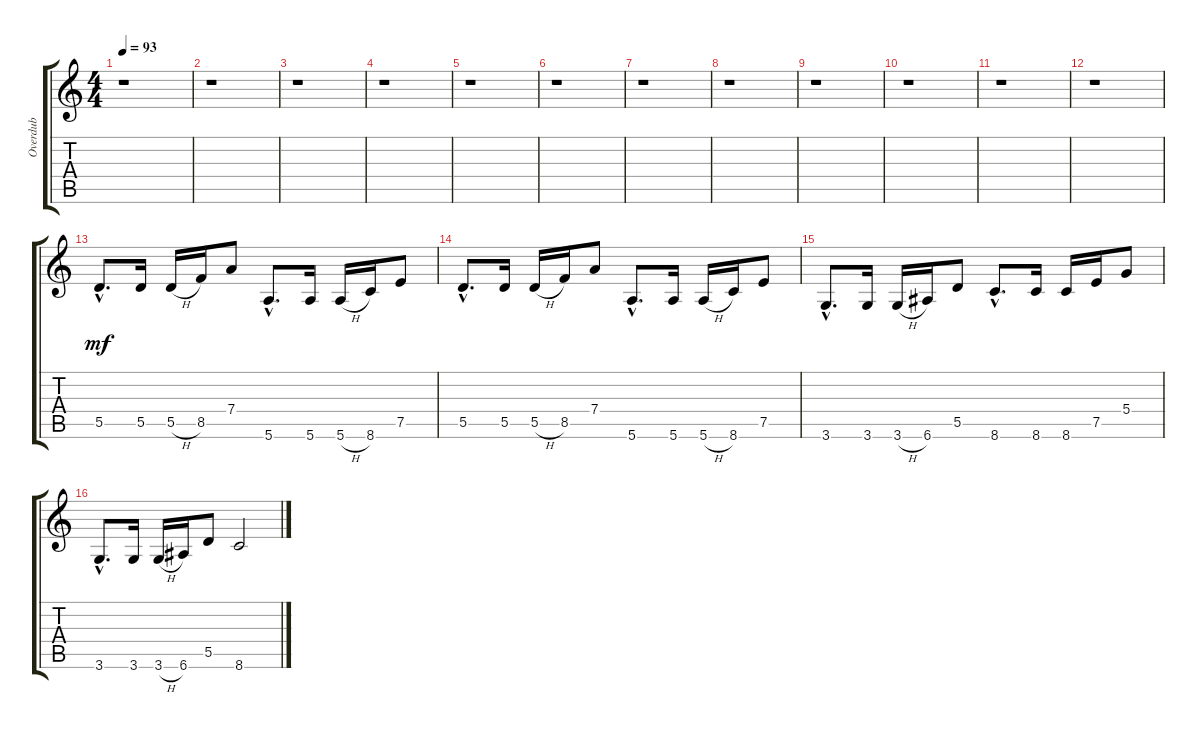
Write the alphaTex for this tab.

\track ("Overdub" "Overdub") {instrument electricguitarclean}
\staff {score tabs}
\tuning (E4 B3 G3 D3 A2 E2) {hide}
\ts (4 4)
\tempo 93
\clef g2
\ks c
r.1{dy mf instrument electricguitarclean} |
r.1 |
r.1 |
r.1 |
r.1 |
r.1 |
r.1 |
r.1 |
r.1 |
r.1 |
r.1 |
r.1 |
5.5{hac}.8{d} 5.5.16 5.5{h}.16 8.5.16 7.4.8 5.6{hac}.8{d} 5.6.16 5.6{h}.16 8.6.16 7.5.8 |
5.5{hac}.8{d} 5.5.16 5.5{h}.16 8.5.16 7.4.8 5.6{hac}.8{d} 5.6.16 5.6{h}.16 8.6.16 7.5.8 |
3.6{hac}.8{d} 3.6.16 3.6{h}.16 6.6.16 5.5.8 8.6{hac}.8{d} 8.6.16 8.6.16 7.5.16 5.4.8 |
3.6{hac}.8{d} 3.6.16 3.6{h}.16 6.6.16 5.5.8 8.6.2
